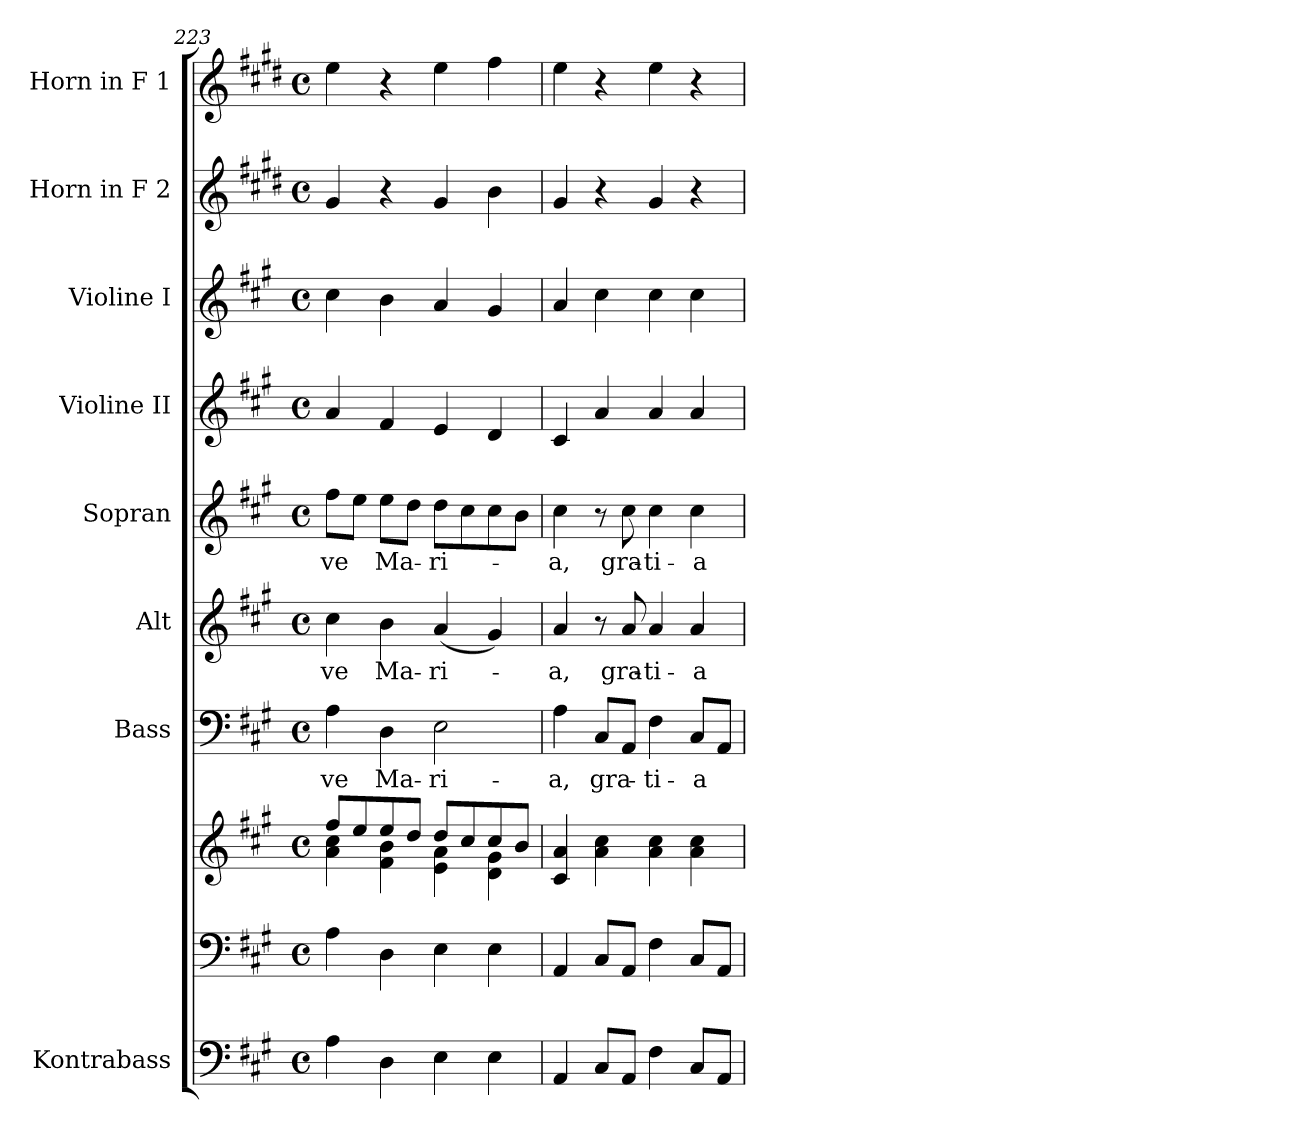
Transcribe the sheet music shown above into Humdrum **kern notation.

**kern	**kern	**kern	**kern	**text	**kern	**text	**kern	**text	**kern	**kern	**kern	**kern
*part9	*part8	*part8	*part7	*part7	*part6	*part6	*part5	*part5	*part4	*part3	*part2	*part1
*staff10	*staff9	*staff8	*staff7	*staff7	*staff6	*staff6	*staff5	*staff5	*staff4	*staff3	*staff2	*staff1
*I"Kontrabass	*	*	*I"Bass	*	*I"Alt	*	*I"Sopran	*	*I"Violine II	*I"Violine I	*I"Horn in F 2	*I"Horn in F 1
*I'Kb.	*	*	*I'B.	*	*I'A.	*	*I'S.	*	*I'Vl. II	*I'Vl. I	*	*
!!LO:PB:g=z
*clefF4	*clefF4	*clefG2	*clefF4	*	*clefG2	*	*clefG2	*	*clefG2	*clefG2	*clefG2	*clefG2
*ITrd7c12	*	*	*	*	*	*	*	*	*	*	*ITrd4c7	*ITrd4c7
*k[f#c#g#]	*k[f#c#g#]	*k[f#c#g#]	*k[f#c#g#]	*	*k[f#c#g#]	*	*k[f#c#g#]	*	*k[f#c#g#]	*k[f#c#g#]	*k[f#c#g#]	*k[f#c#g#]
*A:	*A:	*A:	*A:	*	*A:	*	*A:	*	*A:	*A:	*A:	*A:
*M4/4	*M4/4	*M4/4	*M4/4	*	*M4/4	*	*M4/4	*	*M4/4	*M4/4	*M4/4	*M4/4
*met(c)	*met(c)	*met(c)	*met(c)	*	*met(c)	*	*met(c)	*	*met(c)	*met(c)	*met(c)	*met(c)
=223	=223	=223	=223	=223	=223	=223	=223	=223	=223	=223	=223	=223
*	*	*^	*	*	*	*	*	*	*	*	*	*
!	!	!	!	!	!LO:LY:b	!	!LO:LY:b	!	!LO:LY:b	!	!	!	!
4AA\	4A\	8ff#/L	4a\ 4cc#\	4A\	-ve	4cc#\	-ve	8ff#\L	-ve	4a/	4cc#\	4c#/	4a\
.	.	8ee/	.	.	.	.	.	8ee\J	.	.	.	.	.
!	!	!	!	!	!LO:LY:b	!	!LO:LY:b	!	!LO:LY:b	!	!	!	!
4DD\	4D\	8ee/	4f#\ 4b\	4D\	Ma-	4b\	Ma-	8ee\L	Ma-	4f#/	4b\	4r	4r
.	.	8dd/J	.	.	.	.	.	8dd\J	.	.	.	.	.
!	!	!	!	!	!LO:LY:b	!	!LO:LY:b	!	!LO:LY:b	!	!	!	!
4EE\	4E\	8dd/L	4e\ 4a\	2E\	-ri-	(<4a/	-ri-	8dd\L	-ri-	4e/	4a/	4c#/	4a\
.	.	8cc#/	.	.	.	.	.	8cc#\	.	.	.	.	.
4EE\	4E\	8cc#/	4d\ 4g#\	.	.	4g#/)	.	8cc#\	.	4d/	4g#/	4e\	4b\
.	.	8b/J	.	.	.	.	.	8b\J	.	.	.	.	.
*	*	*v	*v	*	*	*	*	*	*	*	*	*	*
=224	=224	=224	=224	=224	=224	=224	=224	=224	=224	=224	=224	=224
!	!	!	!	!LO:LY:b	!	!LO:LY:b	!	!LO:LY:b	!	!	!	!
4AAA/	4AA/	4c#/ 4a/	4A\	-a,	4a/	-a,	4cc#\	-a,	4c#/	4a/	4c#/	4a\
!	!	!	!	!LO:LY:b	!	!	!	!	!	!	!	!
8CC#/L	8C#/L	4a\ 4cc#\	8C#/L	gra-	8r	.	8r	.	4a/	4cc#\	4r	4r
!	!	!	!	!	!	!LO:LY:b	!	!LO:LY:b	!	!	!	!
8AAA/J	8AA/J	.	8AA/J	.	8a/	gra-	8cc#\	gra-	.	.	.	.
!	!	!	!	!LO:LY:b	!	!LO:LY:b	!	!LO:LY:b	!	!	!	!
4FF#\	4F#\	4a\ 4cc#\	4F#\	-ti-	4a/	-ti-	4cc#\	-ti-	4a/	4cc#\	4c#/	4a\
!	!	!	!	!LO:LY:b	!	!LO:LY:b	!	!LO:LY:b	!	!	!	!
8CC#/L	8C#/L	4a\ 4cc#\	8C#/L	-a	4a/	-a	4cc#\	-a	4a/	4cc#\	4r	4r
8AAA/J	8AA/J	.	8AA/J	.	.	.	.	.	.	.	.	.
=	=	=	=	=	=	=	=	=	=	=	=	=
*-	*-	*-	*-	*-	*-	*-	*-	*-	*-	*-	*-	*-
